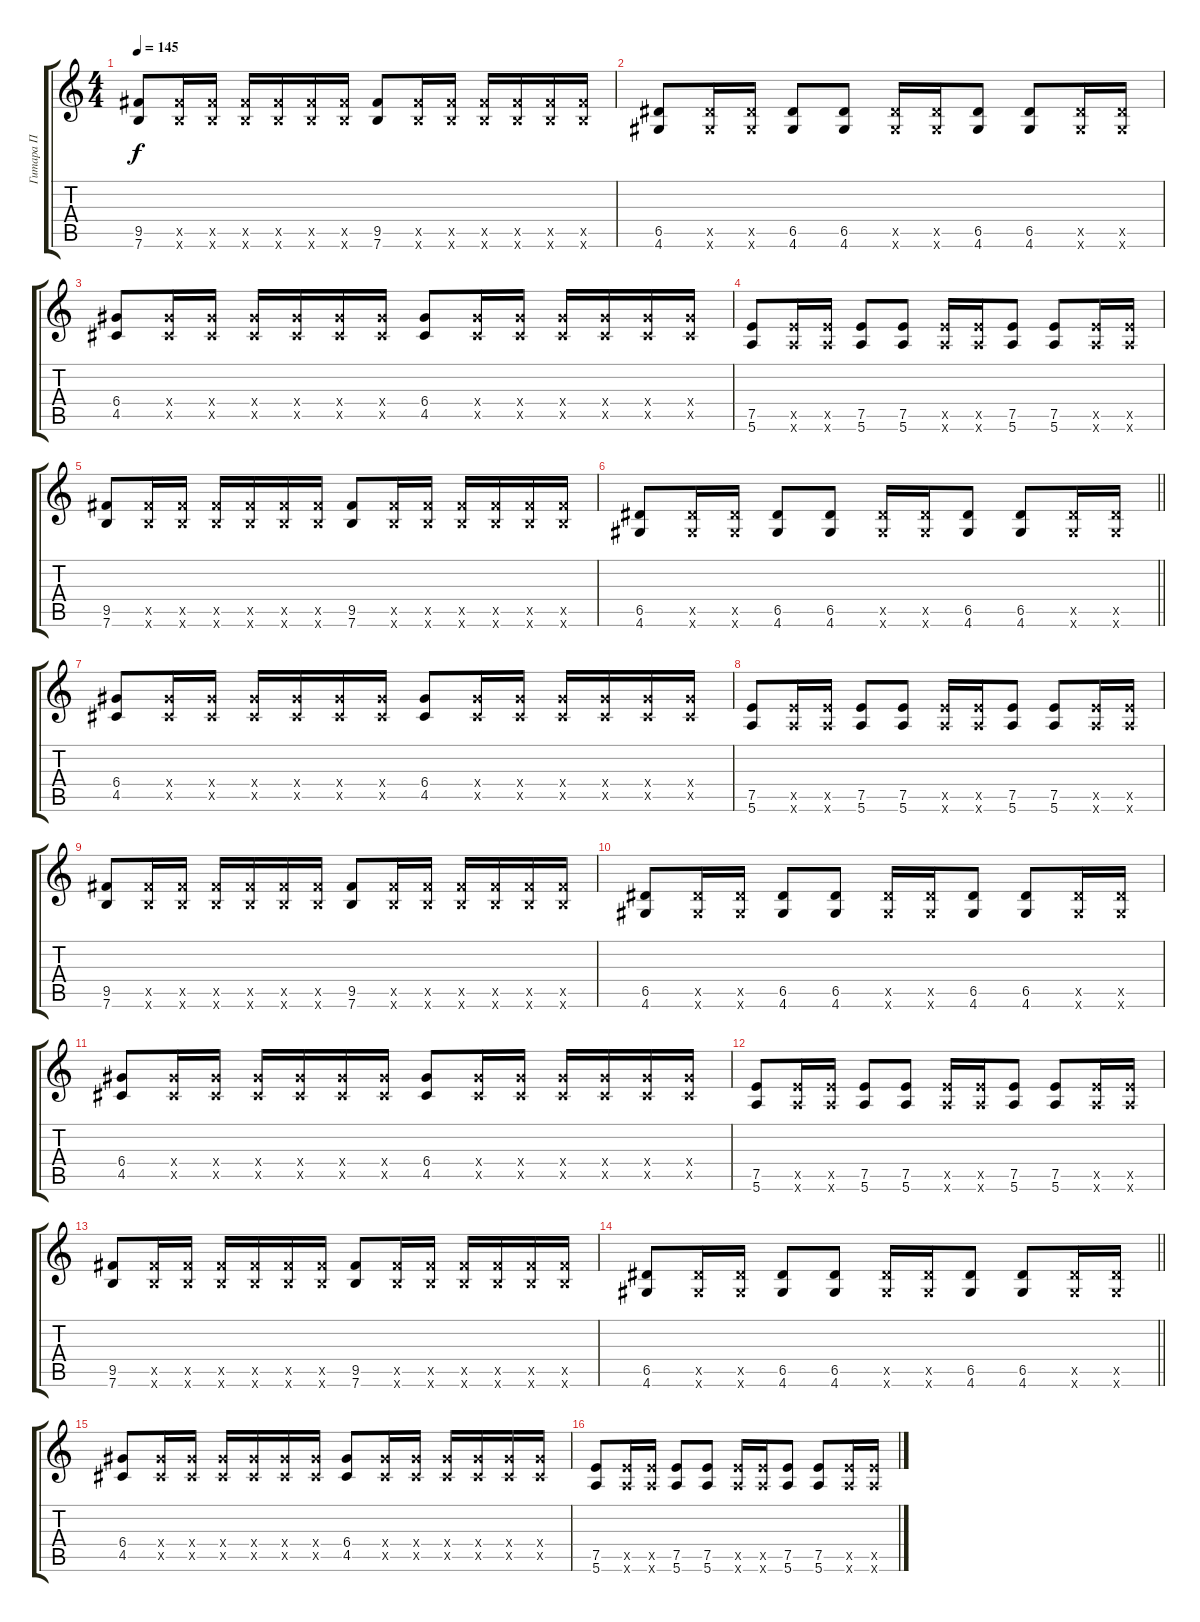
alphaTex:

\track ("Гитара П" "Гитара П") {instrument electricguitarjazz}
\staff {score tabs}
\tuning (E4 B3 G3 D3 A2 E2) {hide}
\ts (4 4)
\tempo 145
\clef g2
\ks c
(9.5 7.6).8{dy f} (9.5{x} 7.6{x}).16 (9.5{x} 7.6{x}).16 (9.5{x} 7.6{x}).16 (9.5{x} 7.6{x}).16 (9.5{x} 7.6{x}).16 (9.5{x} 7.6{x}).16 (9.5 7.6).8 (9.5{x} 7.6{x}).16 (9.5{x} 7.6{x}).16 (9.5{x} 7.6{x}).16 (9.5{x} 7.6{x}).16 (9.5{x} 7.6{x}).16 (9.5{x} 7.6{x}).16 |
(6.5 4.6).8 (6.5{x} 4.6{x}).16 (6.5{x} 4.6{x}).16 (6.5 4.6).8 (6.5 4.6).8 (6.5{x} 4.6{x}).16 (6.5{x} 4.6{x}).16 (6.5 4.6).8 (6.5 4.6).8 (6.5{x} 4.6{x}).16 (6.5{x} 4.6{x}).16 |
(6.4 4.5).8 (6.4{x} 4.5{x}).16 (6.4{x} 4.5{x}).16 (6.4{x} 4.5{x}).16 (6.4{x} 4.5{x}).16 (6.4{x} 4.5{x}).16 (6.4{x} 4.5{x}).16 (6.4 4.5).8 (6.4{x} 4.5{x}).16 (6.4{x} 4.5{x}).16 (6.4{x} 4.5{x}).16 (6.4{x} 4.5{x}).16 (6.4{x} 4.5{x}).16 (6.4{x} 4.5{x}).16 |
(7.5 5.6).8 (7.5{x} 5.6{x}).16 (7.5{x} 5.6{x}).16 (7.5 5.6).8 (7.5 5.6).8 (7.5{x} 5.6{x}).16 (7.5{x} 5.6{x}).16 (7.5 5.6).8 (7.5 5.6).8 (7.5{x} 5.6{x}).16 (7.5{x} 5.6{x}).16 |
(9.5 7.6).8 (9.5{x} 7.6{x}).16 (9.5{x} 7.6{x}).16 (9.5{x} 7.6{x}).16 (9.5{x} 7.6{x}).16 (9.5{x} 7.6{x}).16 (9.5{x} 7.6{x}).16 (9.5 7.6).8 (9.5{x} 7.6{x}).16 (9.5{x} 7.6{x}).16 (9.5{x} 7.6{x}).16 (9.5{x} 7.6{x}).16 (9.5{x} 7.6{x}).16 (9.5{x} 7.6{x}).16 |
\barLineRight lightlight
(6.5 4.6).8 (6.5{x} 4.6{x}).16 (6.5{x} 4.6{x}).16 (6.5 4.6).8 (6.5 4.6).8 (6.5{x} 4.6{x}).16 (6.5{x} 4.6{x}).16 (6.5 4.6).8 (6.5 4.6).8 (6.5{x} 4.6{x}).16 (6.5{x} 4.6{x}).16 |
\section ("" " ")
(6.4 4.5).8 (6.4{x} 4.5{x}).16 (6.4{x} 4.5{x}).16 (6.4{x} 4.5{x}).16 (6.4{x} 4.5{x}).16 (6.4{x} 4.5{x}).16 (6.4{x} 4.5{x}).16 (6.4 4.5).8 (6.4{x} 4.5{x}).16 (6.4{x} 4.5{x}).16 (6.4{x} 4.5{x}).16 (6.4{x} 4.5{x}).16 (6.4{x} 4.5{x}).16 (6.4{x} 4.5{x}).16 |
(7.5 5.6).8 (7.5{x} 5.6{x}).16 (7.5{x} 5.6{x}).16 (7.5 5.6).8 (7.5 5.6).8 (7.5{x} 5.6{x}).16 (7.5{x} 5.6{x}).16 (7.5 5.6).8 (7.5 5.6).8 (7.5{x} 5.6{x}).16 (7.5{x} 5.6{x}).16 |
(9.5 7.6).8 (9.5{x} 7.6{x}).16 (9.5{x} 7.6{x}).16 (9.5{x} 7.6{x}).16 (9.5{x} 7.6{x}).16 (9.5{x} 7.6{x}).16 (9.5{x} 7.6{x}).16 (9.5 7.6).8 (9.5{x} 7.6{x}).16 (9.5{x} 7.6{x}).16 (9.5{x} 7.6{x}).16 (9.5{x} 7.6{x}).16 (9.5{x} 7.6{x}).16 (9.5{x} 7.6{x}).16 |
(6.5 4.6).8 (6.5{x} 4.6{x}).16 (6.5{x} 4.6{x}).16 (6.5 4.6).8 (6.5 4.6).8 (6.5{x} 4.6{x}).16 (6.5{x} 4.6{x}).16 (6.5 4.6).8 (6.5 4.6).8 (6.5{x} 4.6{x}).16 (6.5{x} 4.6{x}).16 |
(6.4 4.5).8 (6.4{x} 4.5{x}).16 (6.4{x} 4.5{x}).16 (6.4{x} 4.5{x}).16 (6.4{x} 4.5{x}).16 (6.4{x} 4.5{x}).16 (6.4{x} 4.5{x}).16 (6.4 4.5).8 (6.4{x} 4.5{x}).16 (6.4{x} 4.5{x}).16 (6.4{x} 4.5{x}).16 (6.4{x} 4.5{x}).16 (6.4{x} 4.5{x}).16 (6.4{x} 4.5{x}).16 |
(7.5 5.6).8 (7.5{x} 5.6{x}).16 (7.5{x} 5.6{x}).16 (7.5 5.6).8 (7.5 5.6).8 (7.5{x} 5.6{x}).16 (7.5{x} 5.6{x}).16 (7.5 5.6).8 (7.5 5.6).8 (7.5{x} 5.6{x}).16 (7.5{x} 5.6{x}).16 |
(9.5 7.6).8 (9.5{x} 7.6{x}).16 (9.5{x} 7.6{x}).16 (9.5{x} 7.6{x}).16 (9.5{x} 7.6{x}).16 (9.5{x} 7.6{x}).16 (9.5{x} 7.6{x}).16 (9.5 7.6).8 (9.5{x} 7.6{x}).16 (9.5{x} 7.6{x}).16 (9.5{x} 7.6{x}).16 (9.5{x} 7.6{x}).16 (9.5{x} 7.6{x}).16 (9.5{x} 7.6{x}).16 |
\barLineRight lightlight
(6.5 4.6).8 (6.5{x} 4.6{x}).16 (6.5{x} 4.6{x}).16 (6.5 4.6).8 (6.5 4.6).8 (6.5{x} 4.6{x}).16 (6.5{x} 4.6{x}).16 (6.5 4.6).8 (6.5 4.6).8 (6.5{x} 4.6{x}).16 (6.5{x} 4.6{x}).16 |
\section ("" " ")
(6.4 4.5).8 (6.4{x} 4.5{x}).16 (6.4{x} 4.5{x}).16 (6.4{x} 4.5{x}).16 (6.4{x} 4.5{x}).16 (6.4{x} 4.5{x}).16 (6.4{x} 4.5{x}).16 (6.4 4.5).8 (6.4{x} 4.5{x}).16 (6.4{x} 4.5{x}).16 (6.4{x} 4.5{x}).16 (6.4{x} 4.5{x}).16 (6.4{x} 4.5{x}).16 (6.4{x} 4.5{x}).16 |
(7.5 5.6).8 (7.5{x} 5.6{x}).16 (7.5{x} 5.6{x}).16 (7.5 5.6).8 (7.5 5.6).8 (7.5{x} 5.6{x}).16 (7.5{x} 5.6{x}).16 (7.5 5.6).8 (7.5 5.6).8 (7.5{x} 5.6{x}).16 (7.5{x} 5.6{x}).16
